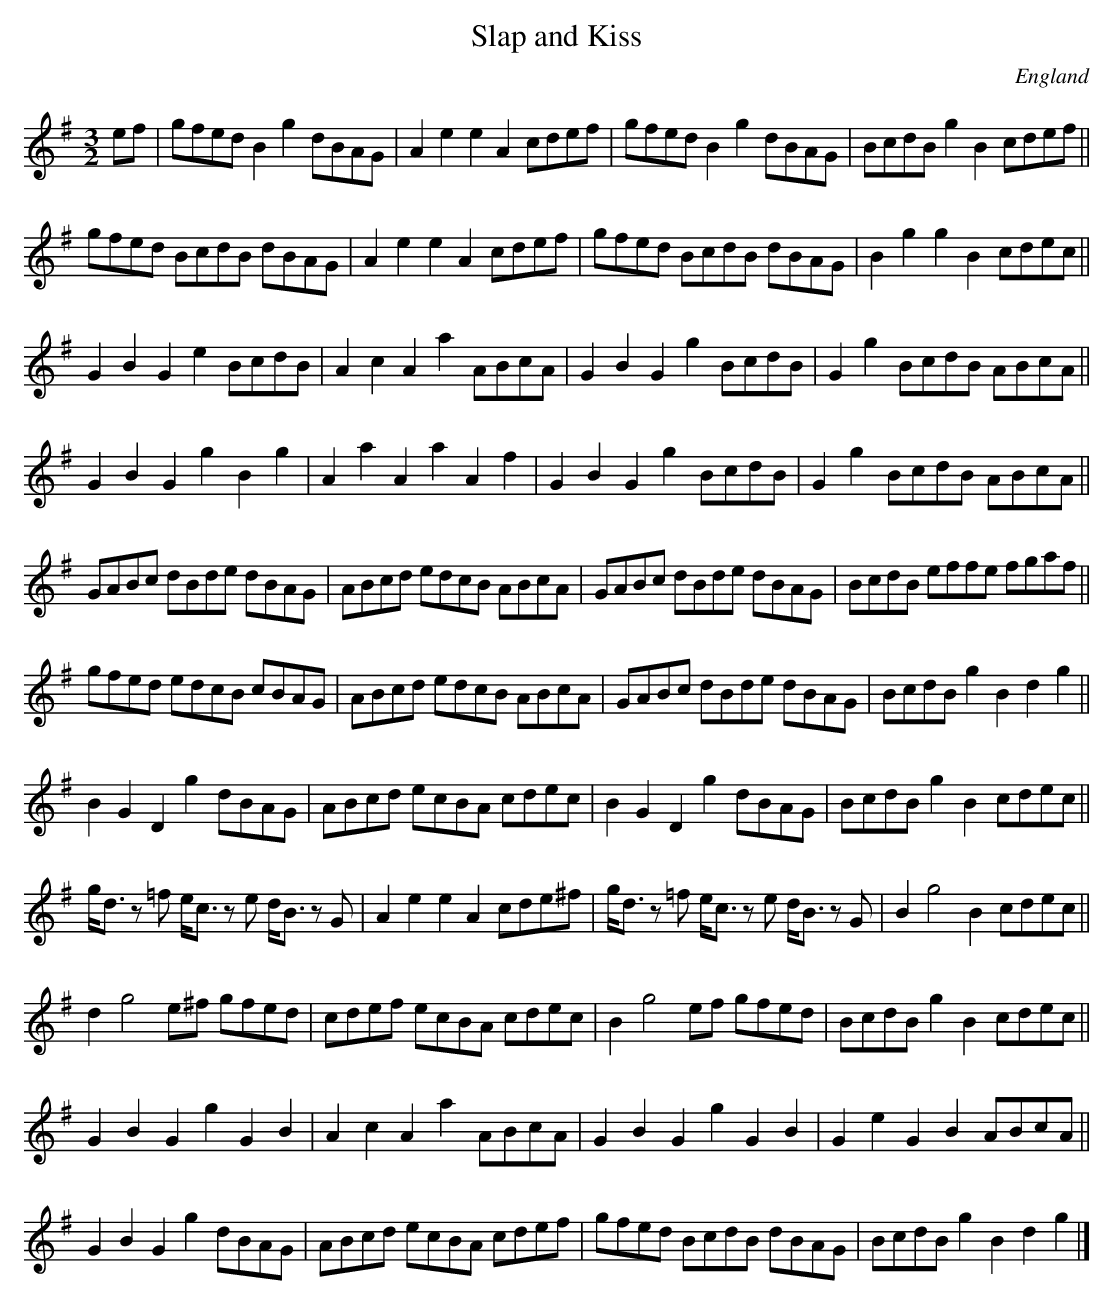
X:1
T:Slap and Kiss
L:1/8
M:3/2
O:England
K:G
ef |\
gfed B2 g2 dBAG | A2 e2 e2 A2 cdef |\
gfed B2 g2 dBAG | BcdB  g2 B2 cdef ||
gfed BcdB dBAG | A2 e2 e2 A2 cdef |\
gfed BcdB dBAG | B2 g2 g2 B2 cdec ||
G2 B2 G2 e2 BcdB | A2 c2 A2 a2 ABcA |\
G2 B2 G2 g2 BcdB | G2 g2 BcdB  ABcA ||
G2 B2 G2 g2B2 g2 | A2 a2 A2 a2 A2 f2 |\
G2 B2 G2 g2 BcdB | G2 g2 BcdB  ABcA ||
GABc dBde dBAG | ABcd edcB ABcA |\
GABc dBde dBAG | BcdB effe fgaf ||
gfed edcB cBAG | ABcd edcB  ABcA |\
GABc dBde dBAG | BcdB g2 B2 d2 g2 ||
B2 G2 D2 g2 dBAG | ABcd ecBA  cdec |\
B2 G2 D2 g2 dBAG | BcdB g2 B2 cdec ||
g<d z =f e<c z e d<B z G | A2 e2 e2 A2 cde^f |\
g<d z =f e<c z e d<B z G | B2 g4    B2 cdec ||
d2 g4 e^f gfed | cdef ecBA cdec |\
B2 g4 ef gfed | BcdB g2 B2 cdec ||
G2 B2 G2 g2 G2 B2 | A2 c2 A2 a2 ABcA |\
G2 B2 G2 g2 G2 B2 | G2 e2 G2 B2 ABcA ||
G2 B2 G2 g2 dBAG | ABcd ecBA  cdef  |\
gfed  BcdB  dBAG | BcdB g2 B2 d2 g2 |]
